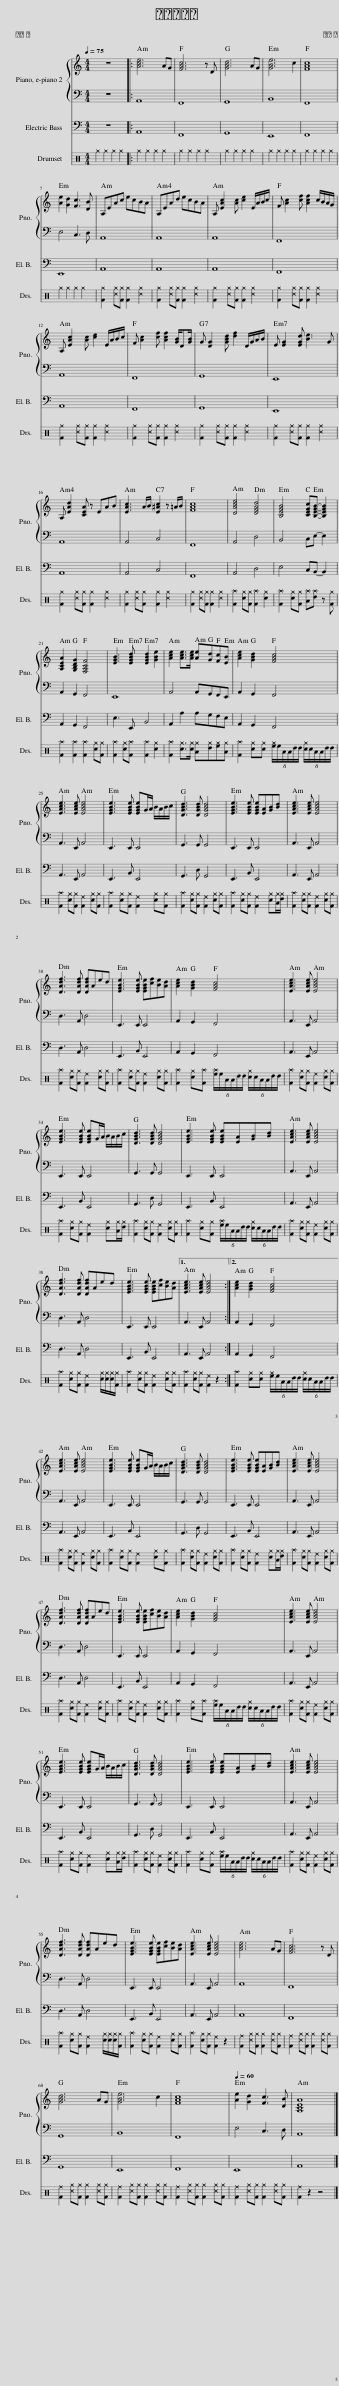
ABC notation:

X:1
%%score { 1 | 2 } 3 4
L:1/8
Q:1/4=75
M:4/4
I:linebreak $
K:C
V:1 treble
V:2 bass
V:3 bass transpose=-12
V:4 perc
K:none
V:1
 z8 |: [Ace]6 AG | [FAc]6 z D | [GBd]6 AG | [GBe]6 c2 | %5
 [FAc]8 |$ [Ae]2 [Gd]2 [Fc]3 [DB] | A,EAc ecBA | A,EAd ecBA | A, [EAc]2 [Ac] [ce]2 E/A/B/c/ | %10
 F [Ac]2 [cf] [Acf]2 c/B/A/G/ |$ A, [EAc]2 [Ac] [ce]2 E/A/B/c/ | F [Ac]2 [cf] [Acf]2 [GB]/D[GB]/ | G [DG]2 [GBd] [df]2 D/G/A/B/ | E [EG]2 [EGd] [Be]3 G |$ %15
 A, [EAd]2 [CEA] z EAB | [EAc]3 A/B/ [E^Ac]2 z =A/B/ | [FAc]8 | [DAce]4 [DFAd]4 | [B,EGB]4 [CEGc][B,EGB]- [B,EGB]2 |$ %20
 [A,CEA]2 [G,B,DG]2 [F,A,CF]4 | [EGB]3 [EGBd] [EGBd]2 [GBe]2 | [Ace]2 [Ace]>[Ace] [Ae][Gd][Fc][EB] | [Ace]2 [GBd]2 [FAc]4 |$ [EAce]3 [EAce] [EAce]4 | %25
 [EGBe]3 [EGBe] [EGBe]G/A/ B/A/B/c/ | [DGBd]3 [DGBd] [DGBd]4 | [EGBe]3 [EGBe] [EGBe][EA][GB][Bd] | [EAce]3 [EAce] [EAce]4 |$ [DAdf]3 [DAdf] [DAdf]Aed | %30
 [EGBe]3 [EGBe] [EGBe][cf][Be][Ad] | [Ace]2 [GBd]2 [FAc]4 | [EAce]3 [EAce] [EAce]4 |$ [EGBe]3 [EGBe] [EGBe]G/A/ B/A/B/c/ | [DGBd]3 [DGBd] [DGBd]4 | %35
 [EGBe]3 [EGBe] [EGBe][EA][GB][Bd] | [EAce]3 [EAce] [EAce]4 |$ [DAdf]3 [DAdf] [DAdf]Aed | [EGBe]3 [EGBe] [EGBe][cf][Be][Ad] |1 [EAce]3 [EAce] [EAce]4 :|2 %40
 [Ace]2 [GBd]2 [FAc]4 ||$ [EAce]3 [EAce] [EAce]4 | [EGBe]3 [EGBe] [EGBe]G/A/ B/A/B/c/ | [DGBd]3 [DGBd] [DGBd]4 | [EGBe]3 [EGBe] [EGBe][EA][GB][Bd] | %45
 [EAce]3 [EAce] [EAce]4 |$ [DAdf]3 [DAdf] [DAdf]Aed | [EGBe]3 [EGBe] [EGBe][cf][Be][Ad] | [Ace]2 [GBd]2 [FAc]4 | [EAce]3 [EAce] [EAce]4 |$ %50
 [EGBe]3 [EGBe] [EGBe]G/A/ B/A/B/c/ | [DGBd]3 [DGBd] [DGBd]4 | [EGBe]3 [EGBe] [EGBe][EA][GB][Bd] | [EAce]3 [EAce] [EAce]4 |$ [DAdf]3 [DAdf] [DAdf]Aed | %55
 [EGBe]3 [EGBe] [EGBe][cf][Be][Ad] | [EAce]3 [EAce] [EAce]4 | [Ace]6 AG | [FAc]6 z D |$ [GBd]6 AG | %60
 [GBe]6 c2 | [FAc]8 |[Q:1/4=60] [Ae]2 [Gd]2 [Fc]3 [DB] | [A,CEA]8 |] %64
V:2
 z8 |: A,,8 | F,,8 | G,,8 | B,,8 | %5
 F,,8 |$ E,4 C,3 D, | A,,8 | A,,8 | A,,8 | %10
 F,,8 |$ A,,8 | F,,8 | G,,8 | E,,8 |$ %15
 A,,8 | A,,4 C,4 | F,,8 | A,,4 D,4 | B,,4 C,E,- E,2 |$ %20
 A,,2 G,,2 F,,4 | E,,8 | A,,4 A,,G,,F,,E,, | A,,2 G,,2 F,,4 |$ A,,3 E,, A,,4 | %25
 E,,3 E,, E,,4 | G,,3 G,, G,,4 | E,,3 E,, E,,4 | A,,3 E,, A,,4 |$ D,3 A,, D,4 | %30
 E,,3 E,, E,,4 | A,,2 G,,2 F,,4 | A,,3 E,, A,,4 |$ E,,3 E,, E,,4 | G,,3 G,, G,,4 | %35
 E,,3 E,, E,,4 | A,,3 E,, A,,4 |$ D,3 A,, D,4 | E,,3 E,, E,,4 |1 A,,3 E,, A,,4 :|2 %40
 A,,2 G,,2 F,,4 ||$ A,,3 E,, A,,4 | E,,3 E,, E,,4 | G,,3 G,, G,,4 | E,,3 E,, E,,4 | %45
 A,,3 E,, A,,4 |$ D,3 A,, D,4 | E,,3 E,, E,,4 | A,,2 G,,2 F,,4 | A,,3 E,, A,,4 |$ %50
 E,,3 E,, E,,4 | G,,3 G,, G,,4 | E,,3 E,, E,,4 | A,,3 E,, A,,4 |$ D,3 A,, D,4 | %55
 E,,3 E,, E,,4 | A,,3 E,, A,,4 | A,,8 | F,,8 |$ G,,8 | %60
 B,,8 | F,,8 | E,4 C,3 D, | A,,8 |] %64
V:3
 z8 |: A,,8 | F,,8 | G,,8 | E,,8 | %5
 F,,8 |$ E,,8 | A,,8 | A,,8 | A,,8 | %10
 F,,8 |$ A,,8 | F,,8 | G,,8 | E,,8 |$ %15
 A,,8 | A,,4 C,4 | F,,8 | A,,4 D,4 | E,4 C,B,,- B,,2 |$ %20
 A,,2 G,,2 F,,4 | E,3 E,, B,,4 | A,,2 A,2 A,G,F,E, | A,,2 G,,2 F,,4 |$ A,,3 E,, A,,4 | %25
 E,,3 B,, E,,4 | G,,3 D, G,,4 | E,,3 B,, E,,4 | A,,3 E,, A,,4 |$ D,3 A,, D,4 | %30
 E,,3 B,, E,,4 | A,,2 G,,2 F,,4 | A,,3 E,, A,,4 |$ E,,3 B,, E,,4 | G,,3 D, G,,4 | %35
 E,,3 B,, E,,4 | A,,3 E,, A,,4 |$ D,3 A,, D,4 | E,,3 B,, E,,4 |1 A,,3 E,, A,,4 :|2 %40
 A,,2 G,,2 F,,4 ||$ A,,3 E,, A,,4 | E,,3 B,, E,,4 | G,,3 D, G,,4 | E,,3 B,, E,,4 | %45
 A,,3 E,, A,,4 |$ D,3 A,, D,4 | E,,3 B,, E,,4 | A,,2 G,,2 F,,4 | A,,3 E,, A,,4 |$ %50
 E,,3 B,, E,,4 | G,,3 D, G,,4 | E,,3 B,, E,,4 | A,,3 E,, A,,4 |$ D,3 A,, D,4 | %55
 E,,3 B,, E,,4 | A,,3 E,, A,,4 | A,,8 | F,,8 |$ G,,8 | %60
 E,,8 | F,,8 | E,,8 | A,,8 |] %64
V:4
 ^g2 ^g2 ^g2 ^g2 |: ^g2 ^g2 ^g2 ^g2 | ^g2 ^g2 ^g2 ^g2 | ^g2 ^g2 ^g2 ^g2 | ^g2 ^g2 ^g2 ^g2 | %5
 ^g2 ^g2 ^g2 ^g2 |$ ^g2 ^g2 ^g2 ^g2 | [F^g]2 [^c^g][F^g] [F^g]2 [^c^g]2 | [F^g]2 [^c^g][F^g] [F^g]2 [^c^g]2 | [F^g]2 [^c^g][F^g] [F^g]2 [^c^g]2 | %10
 [F^g]2 [^c^g][F^g] [F^g]2 [^c^g]2 |$ [F^g]2 [^c^g][F^g] [F^g]2 [^c^g]2 | [F^g]2 [^c^g][F^g] [F^g]2 [^c^g]2 | [F^g]2 [^c^g][F^g] [F^g]2 [^c^g]2 | [F^g]2 [^c^g][F^g] [F^g]2 [^c^g]2 |$ %15
 [F^g]2 [^c^g][F^g] [F^g]2 [^c^g]2 | [F^g]2 [^c^g][F^g] [F^g]2 [^c^g]2 | [F^g]2 [^c^g][F^g] [F^g]2 [^c^g]2 | [F^a]2 [c^g][F^g] [F^a]2 [c^g]2 | [F^a]2 [c^g][F^g] [A^a][d^a] z [F^g] |$ %20
 [F^a]2 [F^a]2 [F^a]2 [c^g][F^g] | [F^a]2 [c^g][F^a] [F^a]2 [c^g]2 | [F^a]2 [c^g]>[c^g] [A^g][d^g][e^g][A^g] | [F^a]2 [c^g][c^g] (6:4:6[e^g]/e/A/A/d/d/ (6:4:6[c^g]/c/A/A/d/d/ |$ [F^a]2 [c^g][F^g] [F^e]2 [c^g][F^g] | %25
 [F^a]2 [c^g][F^g] [F^e]2 [c^g][F^g] | [F^a]2 [c^g][F^g] [F^e]2 [c^g][F^g] | [F^a]2 [c^g][F^g] [F^e]2 [c^g][A^g]/[d^g]/ | [F^a]2 [c^g][F^g] [F^e]2 [c^g][F^g] |$ [F^a]2 [c^g][F^g] [F^e]2 [c^g][F^g] | %30
 [F^a]2 [c^g][F^g] [F^e]2 [c^g][F^g] | [F^a]2 [c^g][F^a] (6:4:6[e^a]/e/A/A/d/d/ (6:4:6[c^g]/c/A/A/d/d/ | [F^a]2 [c^g][F^g] [F^e]2 [c^g][F^g] |$ [F^a]2 [c^g][F^g] [F^e]2 [c^g][A^g]/[d^g]/ | [F^a]2 [c^g][F^g] [F^e]2 [c^g][F^g] | %35
 [F^a]2 [c^g][F^g] (6:4:6[e^a]/e/A/A/d/d/ (6:4:6[c^g]/c/A/A/d/d/ | [F^a]2 [c^g][F^g] [F^e]2 [c^g][F^g] |$ [F^a]2 [c^g][F^g] [F^e]2 [c^g]/[c^g]/[c^g]/[F^g]/ | [F^a]2 [c^g][F^g] [F^e]2 [c^g][F^g] |1 [F^a]2 [c^g][F^g] [F^e]2 z2 :|2 %40
 [F^a]2 [c^g][c^g] (6:4:6[e^g]/e/A/A/d/d/ (6:4:6[c^g]/c/A/A/d/d/ ||$ [F^a]2 [c^g][F^g] [F^e]2 [c^g][F^g] | [F^a]2 [c^g][F^g] [F^e]2 [c^g][F^g] | [F^a]2 [c^g][F^g] [F^e]2 [c^g][F^g] | [F^a]2 [c^g][F^g] [F^e]2 [c^g][A^g]/[d^g]/ | %45
 [F^a]2 [c^g][F^g] [F^e]2 [c^g][F^g] |$ [F^a]2 [c^g][F^g] [F^e]2 [c^g][F^g] | [F^a]2 [c^g][F^g] [F^e]2 [c^g][F^g] | [F^a]2 [c^g][F^a] (6:4:6[e^a]/e/A/A/d/d/ (6:4:6[c^g]/c/A/A/d/d/ | [F^a]2 [c^g][F^g] [F^e]2 [c^g][F^g] |$ %50
 [F^a]2 [c^g][F^g] [F^e]2 [c^g][A^g]/[d^g]/ | [F^a]2 [c^g][F^g] [F^e]2 [c^g][F^g] | [F^a]2 [c^g][F^g] (6:4:6[e^a]/e/A/A/d/d/ (6:4:6[c^g]/c/A/A/d/d/ | [F^a]2 [c^g][F^g] [F^e]2 [c^g][F^g] |$ [F^a]2 [c^g][F^g] [F^e]2 [c^g]/[c^g]/[c^g]/[F^g]/ | %55
 [F^a]2 [c^g][F^g] [F^e]2 [c^g][F^g] | [F^a]2 [c^g][F^g] [F^e]2 z2 | [F^f]2 [^c^g][F^g] [F^g]2 [^c^g][F^g] | [F^f]2 [^c^g][F^g] [F^g]2 [^c^g][F^g] |$ [F^f]2 [^c^g][F^g] [F^g]2 [^c^g][F^g] | %60
 [F^f]2 [^c^g][F^g] [F^g]2 [^c^g][F^g] | [F^f]2 [^c^g][F^g] [F^g]2 [^c^g][F^g] | [F^f]2 [^c^g][F^g] [F^g]2 [^c^g][F^g] | [F^f]2 z2 z4 |] %64
